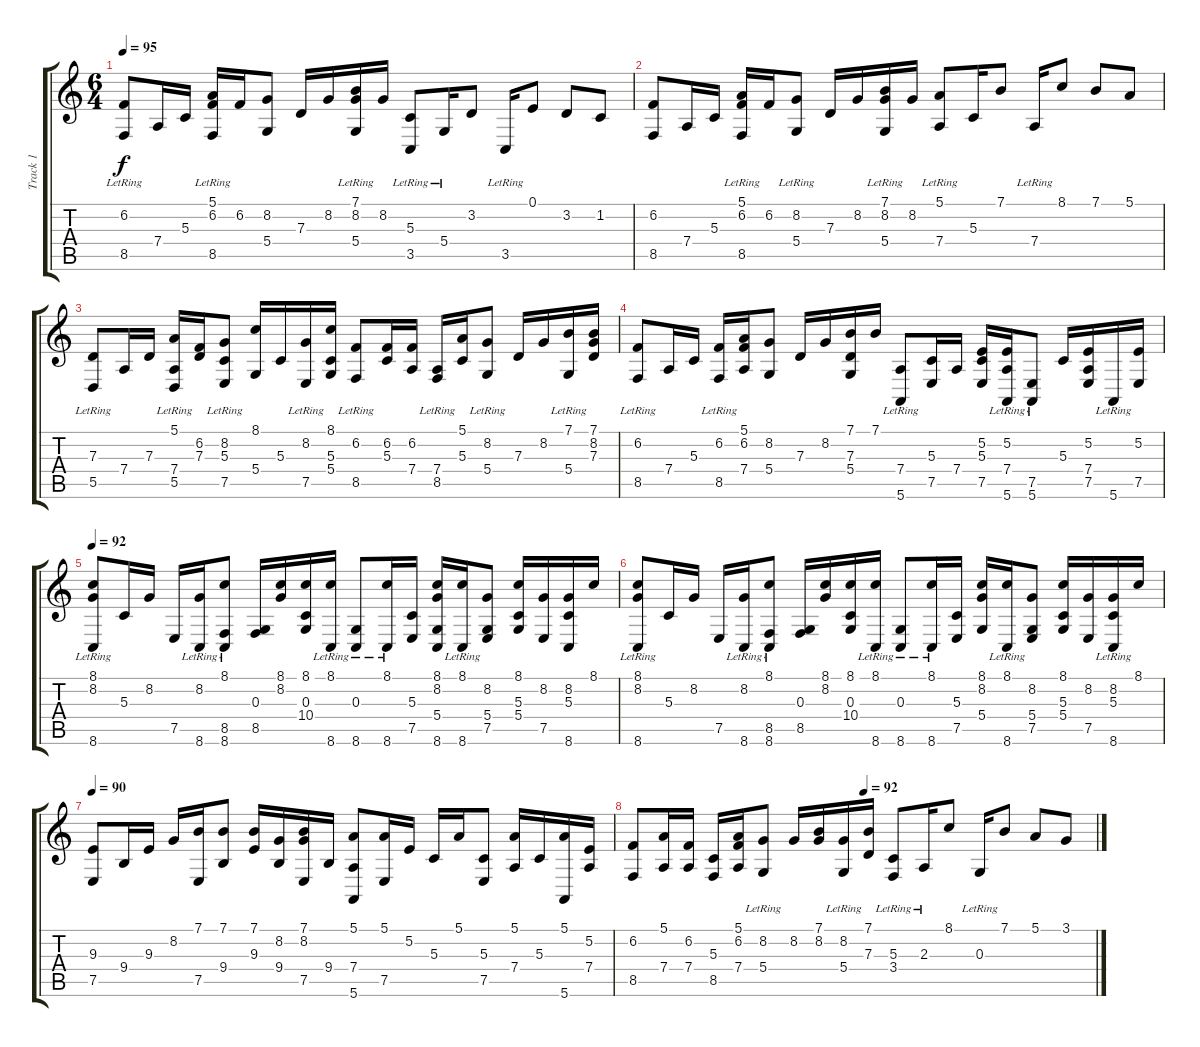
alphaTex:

\track ("Track 1" "Track 1") {instrument electricgrandpiano}
\staff {score tabs}
\tuning (E4 B3 G3 D3 A2 E2) {hide}
\ts (6 4)
\tempo 95
\clef g2
\ks c
(6.2 8.5{lr}).8{dy f} 7.4.16 5.3.16 (5.1 6.2 8.5{lr}).16 6.2.16 (8.2 5.4).8 7.3.16 8.2.16 (7.1 8.2 5.4{lr}).16 8.2.16 (5.3{lr} 3.5{lr}).8 5.4{lr}.16 3.2.8 3.5{lr}.16 0.1.8 3.2.8 1.2.8 |
(6.2 8.5).8 7.4.16 5.3.16 (5.1 6.2 8.5{lr}).16 6.2.16 (8.2 5.4{lr}).8 7.3.16 8.2.16 (7.1 8.2 5.4{lr}).16 8.2.16 (5.1{lr} 7.4{lr}).8 5.3.16 7.1.8 7.4{lr}.16 8.1.8 7.1.8 5.1.8 |
(7.3 5.5{lr}).8 7.4.16 7.3.16 (5.1 7.4 5.5{lr}).16 (6.2 7.3).16 (8.2 5.3 7.5{lr}).8 (8.1 5.4).16 5.3.16 (8.2 7.5{lr}).16 (8.1 5.3 5.4).16 (6.2 8.5{lr}).8 (6.2 5.3).16 (6.2 7.4).16 (7.4 8.5{lr}).16 (5.1 5.3).16 (8.2 5.4{lr}).8 7.3.16 8.2.16 (7.1 5.4{lr}).16 (7.1 8.2 7.3).16 |
(6.2 8.5{lr}).8 7.4.16 5.3.16 (6.2 8.5{lr}).16 (5.1 6.2 7.4).16 (8.2 5.4).8 7.3.16 8.2.16 (7.1 7.3 5.4).16 7.1.16 (7.4{lr} 5.6{lr}).8 (5.3 7.5).16 7.4.16 (5.2 5.3 7.5).16 (5.2 7.4 5.6{lr}).16 (7.5 5.6{lr}).8 5.3.16 (5.2 7.4 7.5).16 5.6{lr}.16 (5.2 7.5).16 |
\tempo 92
(8.1 8.2 8.6{lr}).8 5.3.16 8.2.16 7.5.16 (8.2 8.6{lr}).16 (8.1 8.5 8.6{lr}).8 (0.3 8.5).16 (8.1 8.2).16 (8.1 0.3 10.4).16 (8.1 8.6{lr}).16 (0.3{lr} 8.6{lr}).8 (8.1 8.6{lr}).16 (5.3 7.5).16 (8.1 8.2 5.4 8.6).16 (8.1 8.6{lr}).16 (8.2 5.4 7.5).8 (8.1 5.3 5.4).16 (8.2 7.5).16 (8.2 5.3 8.6).16 8.1.16 |
(8.1 8.2 8.6{lr}).8 5.3.16 8.2.16 7.5.16 (8.2 8.6{lr}).16 (8.1 8.5 8.6{lr}).8 (0.3 8.5).16 (8.1 8.2).16 (8.1 0.3 10.4).16 (8.1 8.6{lr}).16 (0.3{lr} 8.6{lr}).8 (8.1 8.6{lr}).16 (5.3 7.5).16 (8.1 8.2 5.4).16 (8.1 8.6{lr}).16 (8.2 5.4 7.5).8 (8.1 5.3 5.4).16 (8.2 7.5).16 (8.2 5.3 8.6{lr}).16 8.1.16 |
\tempo 90
(9.3 7.5).8 9.4.16 9.3.16 8.2.16 (7.1 7.5).16 (7.1 9.4).8 (7.1 9.3).16 (8.2 9.4).16 (7.1 8.2 7.5).16 9.4.16 (5.1 7.4 5.6).8 (5.1 7.5).16 5.2.16 5.3.16 5.1.16 (5.3 7.5).8 (5.1 7.4).16 5.3.16 (5.1 5.6).16 (5.2 7.4).16 |
\tempo (92 0.5)
(6.2 8.5).8 (5.1 7.4).16 (6.2 7.4).16 (5.3 8.5).16 (5.1 6.2 7.4).16 (8.2 5.4{lr}).8 8.2.16 (7.1 8.2).16 (8.2 5.4{lr}).16 (7.1 7.3).16 (5.3 3.4{lr}).8 2.3{lr}.16 8.1.8 0.3{lr}.16 7.1.8 5.1.8 3.1.8
